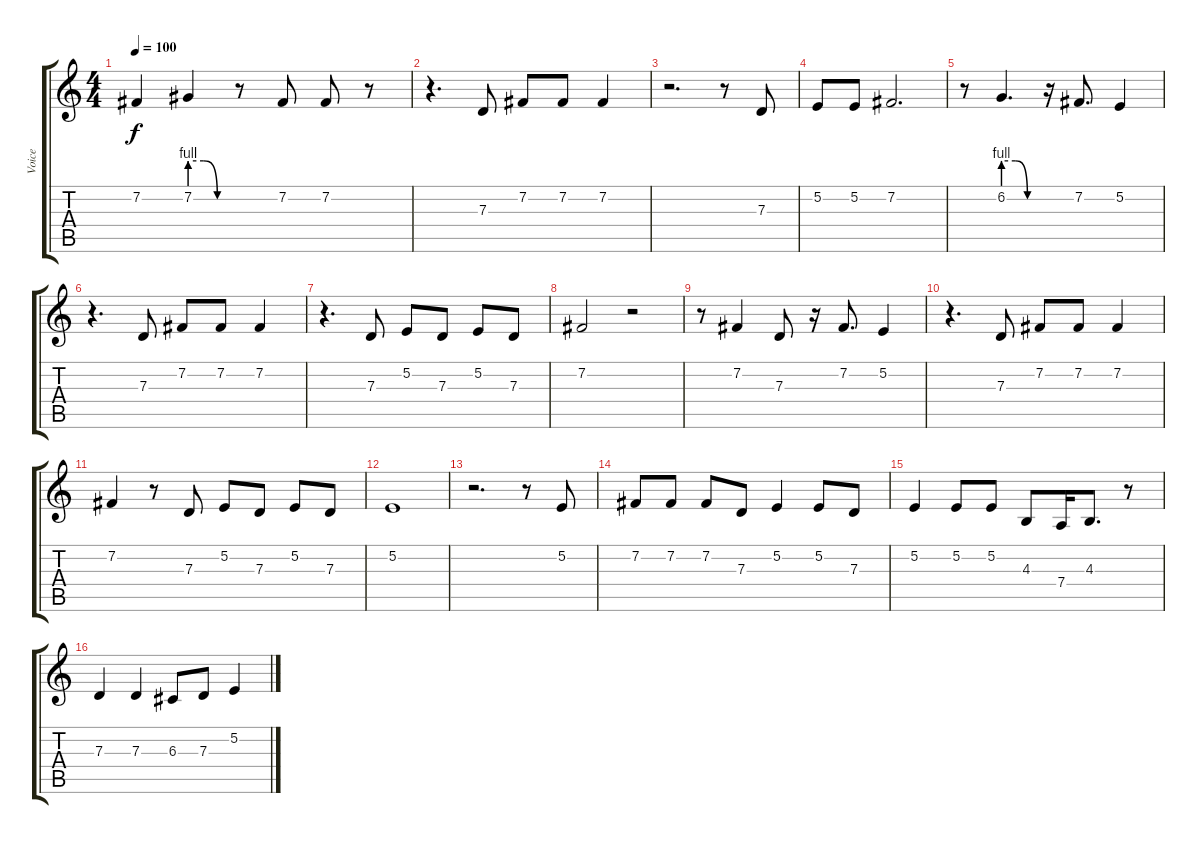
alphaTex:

\track ("Voice" "Voice") {instrument lead3calliope}
\staff {score tabs}
\tuning (E4 B3 G3 D3 A2 E2) {hide}
\ts (4 4)
\tempo 100
\clef g2
\ks c
7.2.4{dy f} 7.2{be (custom 0 4 20 4 40 0 60 0)}.4 r.8 7.2.8 7.2.8 r.8 |
r.4{d} 7.3.8 7.2.8 7.2.8 7.2.4 |
r.2{d} r.8 7.3.8 |
5.2.8 5.2.8 7.2.2{d} |
r.8 6.2{be (custom 0 4 20 4 40 0 60 0)}.4{d} r.16 7.2.8{d} 5.2.4 |
r.4{d} 7.3.8 7.2.8 7.2.8 7.2.4 |
r.4{d} 7.3.8 5.2.8 7.3.8 5.2.8 7.3.8 |
7.2.2 r.2 |
r.8 7.2.4 7.3.8 r.16 7.2.8{d} 5.2.4 |
r.4{d} 7.3.8 7.2.8 7.2.8 7.2.4 |
7.2.4 r.8 7.3.8 5.2.8 7.3.8 5.2.8 7.3.8 |
5.2.1 |
r.2{d} r.8 5.2.8 |
7.2.8 7.2.8 7.2.8 7.3.8 5.2.4 5.2.8 7.3.8 |
5.2.4 5.2.8 5.2.8 4.3.8 7.4.16 4.3.8{d} r.8 |
7.3.4 7.3.4 6.3.8 7.3.8 5.2.4
